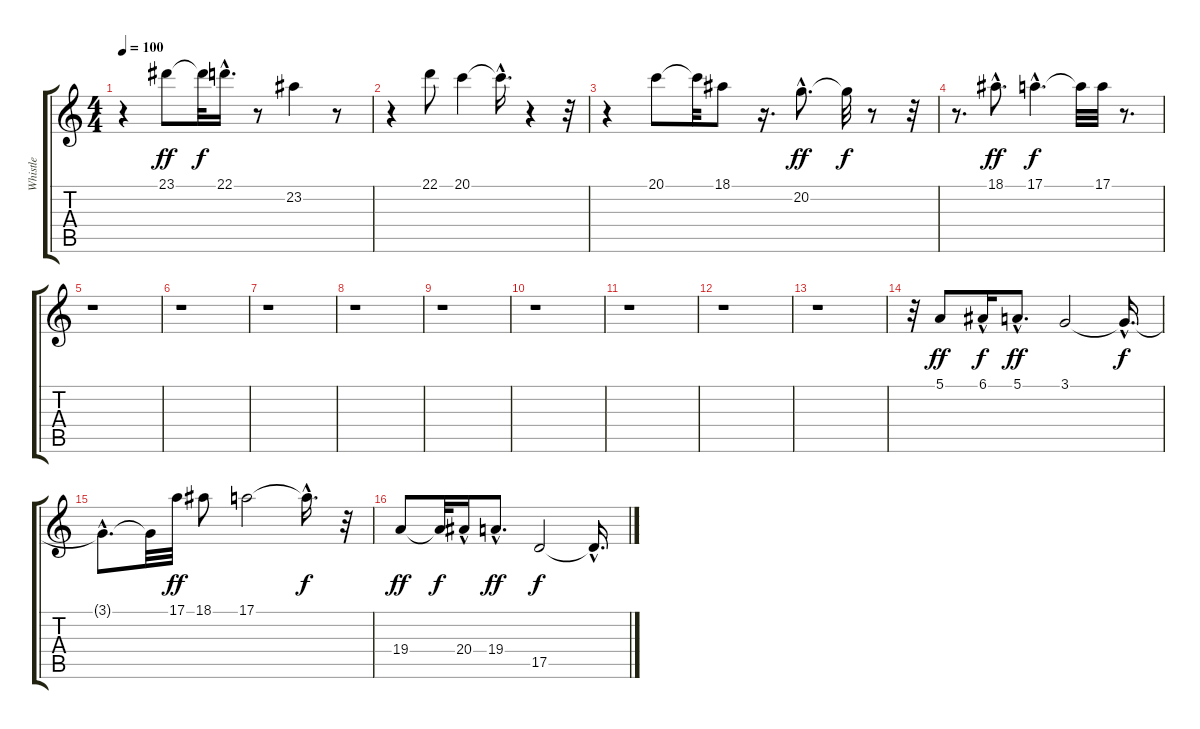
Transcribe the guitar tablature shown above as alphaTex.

\track ("Whistle" "Whistle") {instrument whistle}
\staff {score tabs}
\tuning (E4 B3 G3 D3 A2 E2) {hide}
\ts (4 4)
\tempo 100
\clef g2
\ks c
r.4{dy f} 23.1.8{dy ff} 23.1{t}.32{dy f} 22.1{hac}.16{d} r.8 23.2.4 r.8 |
r.4 22.1.8 20.1.4 20.1{hac t}.16{d} r.4 r.32 |
r.4 20.1.8 20.1{t}.32 18.1.8 r.16{d} 20.2{hac}.8{d dy ff} 20.2{t}.32{dy f} r.8 r.32 |
r.8{d} 18.1{hac}.8{d dy ff} 17.1{hac}.4{d dy f} 17.1{t}.32 17.1.32 r.8{d} |
r.1 |
r.1 |
r.1 |
r.1 |
r.1 |
r.1 |
r.1 |
r.1 |
r.1 |
r.32 5.1.8{dy ff} 6.1{hac}.16{dy f} 5.1{hac}.8{d dy ff} 3.1.2 3.1{hac t}.16{d dy f} |
3.1{hac t}.8{d} 3.1{t}.32 17.1.32{dy ff} 18.1.8 17.1.2 17.1{hac t}.16{d dy f} r.32 |
19.4.8{dy ff} 19.4{t}.32{dy f} 20.4{hac}.16 19.4{hac}.8{d dy ff} 17.5.2{dy f} 17.5{hac t}.16{d}
